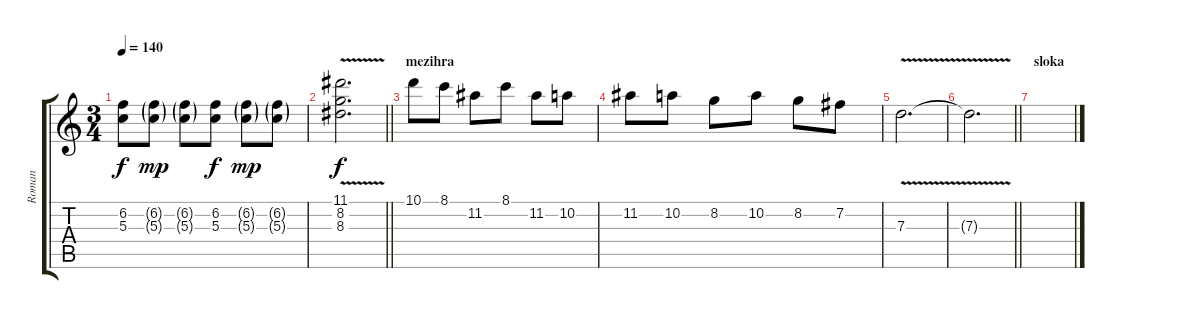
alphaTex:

\track ("Roman" "Roman") {instrument distortionguitar}
\staff {score tabs}
\tuning (E4 B3 G3 D3 A2 E2) {hide}
\ts (3 4)
\tempo 140
\clef g2
\ks c
(6.2 5.3).8{dy f} (6.2{g} 5.3{g}).8{dy mp} (6.2{g} 5.3{g}).8 (6.2 5.3).8{dy f} (6.2{g} 5.3{g}).8{dy mp} (6.2{g} 5.3{g}).8 |
\barLineRight lightlight
(11.1{v} 8.2{v} 8.3{v}).2{d dy f} |
\section ("" "mezihra")
10.1.8 8.1.8 11.2.8 8.1.8 11.2.8 10.2.8 |
11.2.8 10.2.8 8.2.8 10.2.8 8.2.8 7.2.8 |
7.3{v}.2{d} |
\barLineRight lightlight
7.3{t}.2{d} |
\section ("" "sloka")
